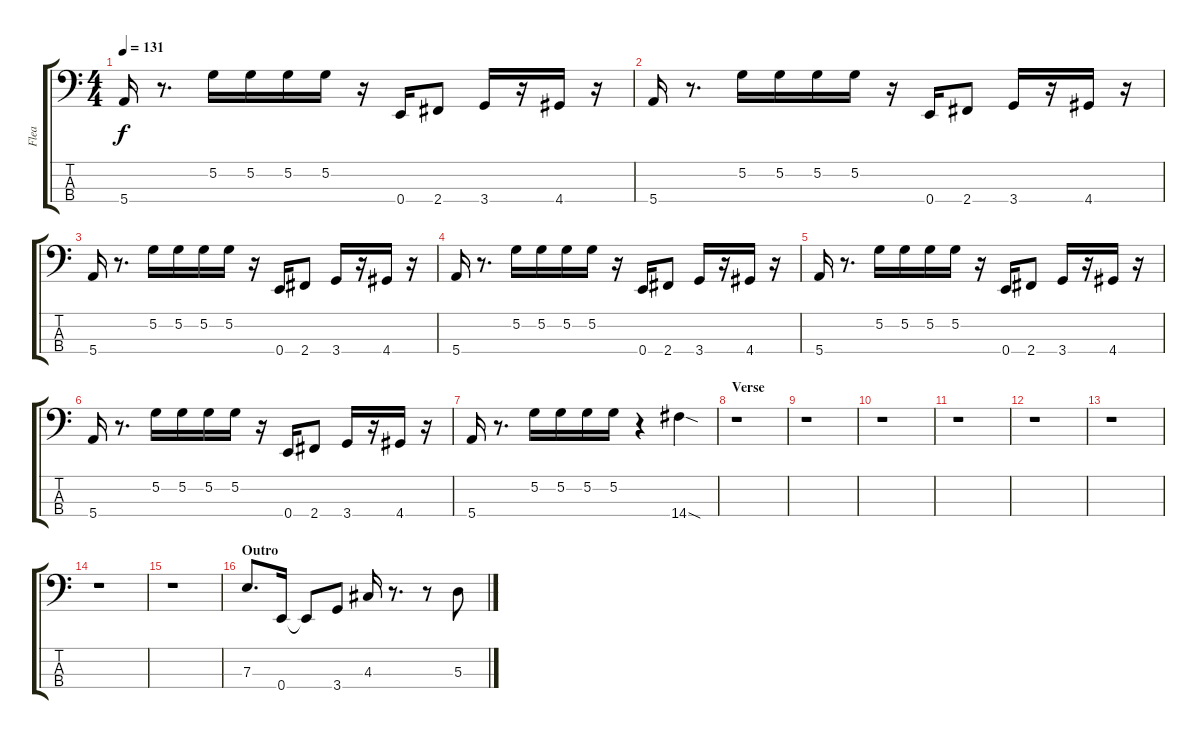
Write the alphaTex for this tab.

\track ("Flea" "Flea") {instrument electricbassfinger}
\staff {score tabs}
\tuning (G2 D2 A1 E1) {hide}
\ts (4 4)
\tempo 131
\clef f4
\ks c
5.4.16{dy f} r.8{d} 5.2.16 5.2.16 5.2.16 5.2.16 r.16 0.4.16 2.4.8 3.4.16 r.16 4.4.16 r.16 |
5.4.16 r.8{d} 5.2.16 5.2.16 5.2.16 5.2.16 r.16 0.4.16 2.4.8 3.4.16 r.16 4.4.16 r.16 |
5.4.16 r.8{d} 5.2.16 5.2.16 5.2.16 5.2.16 r.16 0.4.16 2.4.8 3.4.16 r.16 4.4.16 r.16 |
5.4.16 r.8{d} 5.2.16 5.2.16 5.2.16 5.2.16 r.16 0.4.16 2.4.8 3.4.16 r.16 4.4.16 r.16 |
5.4.16 r.8{d} 5.2.16 5.2.16 5.2.16 5.2.16 r.16 0.4.16 2.4.8 3.4.16 r.16 4.4.16 r.16 |
5.4.16 r.8{d} 5.2.16 5.2.16 5.2.16 5.2.16 r.16 0.4.16 2.4.8 3.4.16 r.16 4.4.16 r.16 |
5.4.16 r.8{d} 5.2.16 5.2.16 5.2.16 5.2.16 r.4 14.4{sod}.4 |
\section ("" "Verse")
r.1 |
r.1 |
r.1 |
r.1 |
r.1 |
r.1 |
r.1 |
r.1 |
\section ("" "Outro")
7.3.8{d} 0.4.16 0.4{t}.8 3.4.8 4.3.16 r.8{d} r.8 5.3.8
